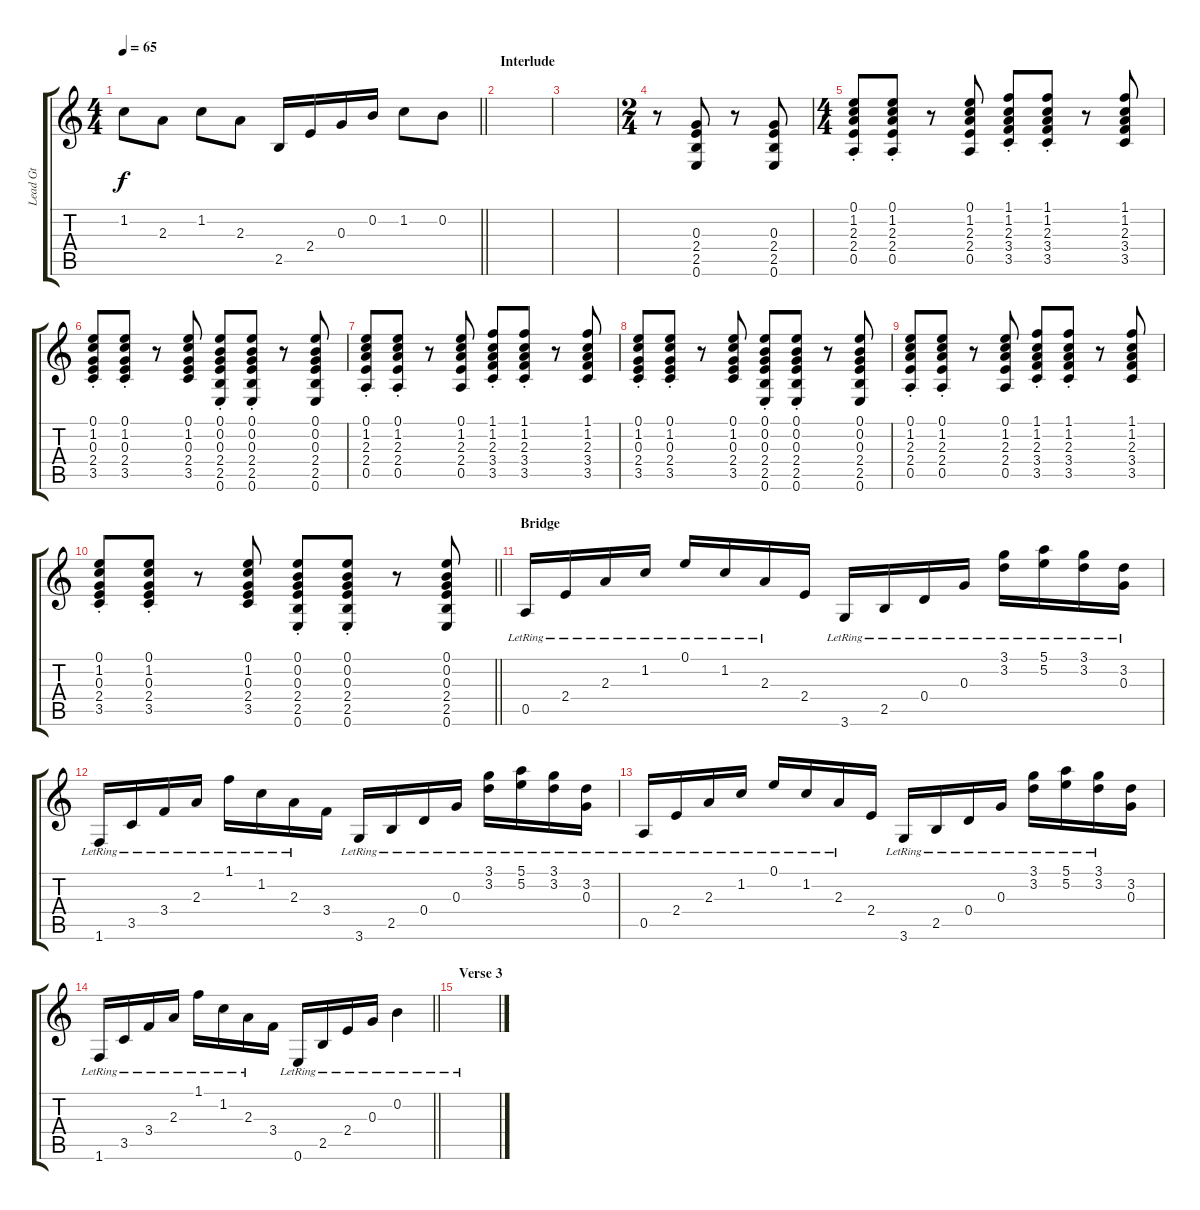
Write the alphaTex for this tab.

\track ("Lead Gt" "Lead Gt") {instrument acousticguitarsteel}
\staff {score tabs}
\tuning (E4 B3 G3 D3 A2 E2) {hide}
\ts (4 4)
\tempo 65
\clef g2
\barLineRight lightlight
\ks c
1.2.8{dy f} 2.3.8 1.2.8 2.3.8 2.5.16 2.4.16 0.3.16 0.2.16 1.2.8 0.2.8 |
\section ("" "Interlude")
|
|
\ts (2 4)
r.8 (0.3 2.4 2.5 0.6).8 r.8 (0.3 2.4 2.5 0.6).8 |
\ts (4 4)
(0.1{st} 1.2{st} 2.3{st} 2.4{st} 0.5{st}).8 (0.1{st} 1.2{st} 2.3{st} 2.4{st} 0.5{st}).8 r.8 (0.1 1.2 2.3 2.4 0.5).8 (1.1{st} 1.2{st} 2.3{st} 3.4{st} 3.5{st}).8 (1.1{st} 1.2{st} 2.3{st} 3.4{st} 3.5{st}).8 r.8 (1.1 1.2 2.3 3.4 3.5).8 |
(0.1{st} 1.2{st} 0.3{st} 2.4{st} 3.5{st}).8 (0.1{st} 1.2{st} 0.3{st} 2.4{st} 3.5{st}).8 r.8 (0.1 1.2 0.3 2.4 3.5).8 (0.1{st} 0.2{st} 0.3{st} 2.4{st} 2.5{st} 0.6{st}).8 (0.1{st} 0.2{st} 0.3{st} 2.4{st} 2.5{st} 0.6{st}).8 r.8 (0.1 0.2 0.3 2.4 2.5 0.6).8 |
(0.1{st} 1.2{st} 2.3{st} 2.4{st} 0.5{st}).8 (0.1{st} 1.2{st} 2.3{st} 2.4{st} 0.5{st}).8 r.8 (0.1 1.2 2.3 2.4 0.5).8 (1.1{st} 1.2{st} 2.3{st} 3.4{st} 3.5{st}).8 (1.1{st} 1.2{st} 2.3{st} 3.4{st} 3.5{st}).8 r.8 (1.1 1.2 2.3 3.4 3.5).8 |
(0.1{st} 1.2{st} 0.3{st} 2.4{st} 3.5{st}).8 (0.1{st} 1.2{st} 0.3{st} 2.4{st} 3.5{st}).8 r.8 (0.1 1.2 0.3 2.4 3.5).8 (0.1{st} 0.2{st} 0.3{st} 2.4{st} 2.5{st} 0.6{st}).8 (0.1{st} 0.2{st} 0.3{st} 2.4{st} 2.5{st} 0.6{st}).8 r.8 (0.1 0.2 0.3 2.4 2.5 0.6).8 |
(0.1{st} 1.2{st} 2.3{st} 2.4{st} 0.5{st}).8 (0.1{st} 1.2{st} 2.3{st} 2.4{st} 0.5{st}).8 r.8 (0.1 1.2 2.3 2.4 0.5).8 (1.1{st} 1.2{st} 2.3{st} 3.4{st} 3.5{st}).8 (1.1{st} 1.2{st} 2.3{st} 3.4{st} 3.5{st}).8 r.8 (1.1 1.2 2.3 3.4 3.5).8 |
\barLineRight lightlight
(0.1{st} 1.2{st} 0.3{st} 2.4{st} 3.5{st}).8 (0.1{st} 1.2{st} 0.3{st} 2.4{st} 3.5{st}).8 r.8 (0.1 1.2 0.3 2.4 3.5).8 (0.1{st} 0.2{st} 0.3{st} 2.4{st} 2.5{st} 0.6{st}).8 (0.1{st} 0.2{st} 0.3{st} 2.4{st} 2.5{st} 0.6{st}).8 r.8 (0.1 0.2 0.3 2.4 2.5 0.6).8 |
\section ("" "Bridge")
0.5{lr}.16 2.4{lr}.16 2.3{lr}.16 1.2{lr}.16 0.1{lr}.16 1.2{lr}.16 2.3{lr}.16 2.4.16 3.6{lr}.16 2.5{lr}.16 0.4{lr}.16 0.3{lr}.16 (3.1{lr} 3.2{lr}).16 (5.1{lr} 5.2{lr}).16 (3.1{lr} 3.2{lr}).16 (3.2{lr} 0.3{lr}).16 |
1.6{lr}.16 3.5{lr}.16 3.4{lr}.16 2.3{lr}.16 1.1{lr}.16 1.2{lr}.16 2.3{lr}.16 3.4.16 3.6{lr}.16 2.5{lr}.16 0.4{lr}.16 0.3{lr}.16 (3.1{lr} 3.2{lr}).16 (5.1{lr} 5.2{lr}).16 (3.1{lr} 3.2{lr}).16 (3.2{lr} 0.3{lr}).16 |
0.5{lr}.16 2.4{lr}.16 2.3{lr}.16 1.2{lr}.16 0.1{lr}.16 1.2{lr}.16 2.3{lr}.16 2.4.16 3.6{lr}.16 2.5{lr}.16 0.4{lr}.16 0.3{lr}.16 (3.1{lr} 3.2{lr}).16 (5.1{lr} 5.2{lr}).16 (3.1{lr} 3.2{lr}).16 (3.2 0.3).16 |
\barLineRight lightlight
1.6{lr}.16 3.5{lr}.16 3.4{lr}.16 2.3{lr}.16 1.1{lr}.16 1.2{lr}.16 2.3{lr}.16 3.4.16 0.6{lr}.16 2.5{lr}.16 2.4{lr}.16 0.3{lr}.16 0.2{lr}.4 |
\section ("" "Verse 3")
